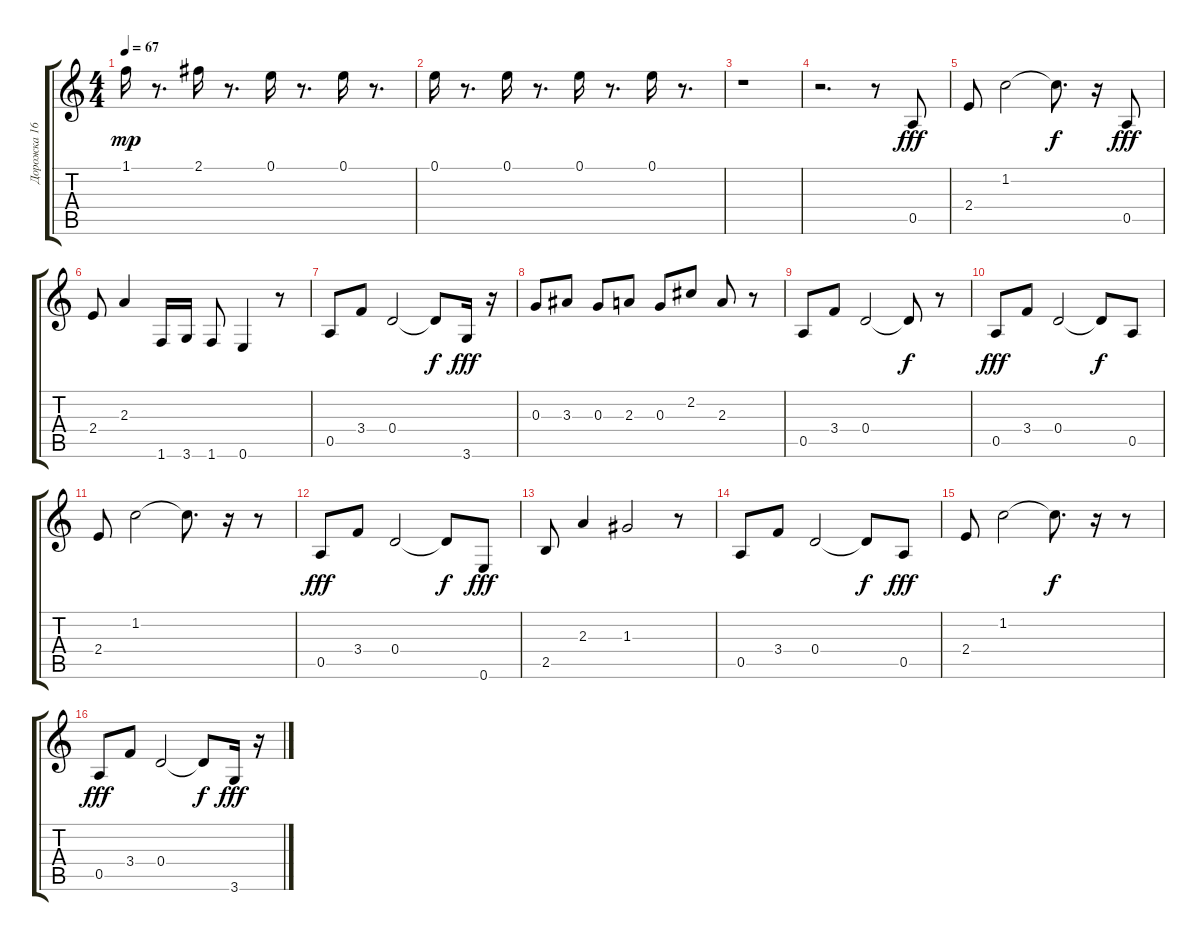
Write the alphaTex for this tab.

\track ("Дорожка 16" "Дорожка 16") {instrument electricguitarclean}
\staff {score tabs}
\tuning (E4 B3 G3 D3 A2 E2) {hide}
\ts (4 4)
\tempo 67
\clef g2
\ks c
1.1.16{dy mp} r.8{d} 2.1.16 r.8{d} 0.1.16 r.8{d} 0.1.16 r.8{d} |
0.1.16 r.8{d} 0.1.16 r.8{d} 0.1.16 r.8{d} 0.1.16 r.8{d} |
r.1 |
r.2{d} r.8 0.5.8{dy fff} |
2.4.8 1.2.2 1.2{t}.8{d dy f} r.16 0.5.8{dy fff} |
2.4.8 2.3.4 1.6.16 3.6.16 1.6.8 0.6.4 r.8 |
0.5.8 3.4.8 0.4.2 0.4{t}.8{dy f} 3.6.16{dy fff} r.16 |
0.3.8 3.3.8 0.3.8 2.3.8 0.3.8 2.2.8 2.3.8 r.8 |
0.5.8 3.4.8 0.4.2 0.4{t}.8{dy f} r.8 |
0.5.8{dy fff} 3.4.8 0.4.2 0.4{t}.8{dy f} 0.5.8 |
2.4.8 1.2.2 1.2{t}.8{d} r.16 r.8 |
0.5.8{dy fff} 3.4.8 0.4.2 0.4{t}.8{dy f} 0.6.8{dy fff} |
2.5.8 2.3.4 1.3.2 r.8 |
0.5.8 3.4.8 0.4.2 0.4{t}.8{dy f} 0.5.8{dy fff} |
2.4.8 1.2.2 1.2{t}.8{d dy f} r.16 r.8 |
0.5.8{dy fff} 3.4.8 0.4.2 0.4{t}.8{dy f} 3.6.16{dy fff} r.16
